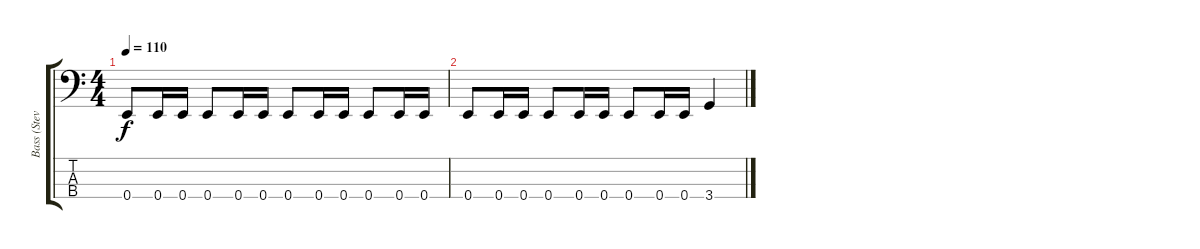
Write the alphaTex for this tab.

\track ("Bass (Steve)" "Bass (Stev") {instrument electricbasspick}
\staff {score tabs}
\tuning (G2 D2 A1 E1) {hide}
\ts (4 4)
\tempo 110
\clef f4
\ks c
0.4.8{dy f} 0.4.16 0.4.16 0.4.8 0.4.16 0.4.16 0.4.8 0.4.16 0.4.16 0.4.8 0.4.16 0.4.16 |
0.4.8 0.4.16 0.4.16 0.4.8 0.4.16 0.4.16 0.4.8 0.4.16 0.4.16 3.4.4
